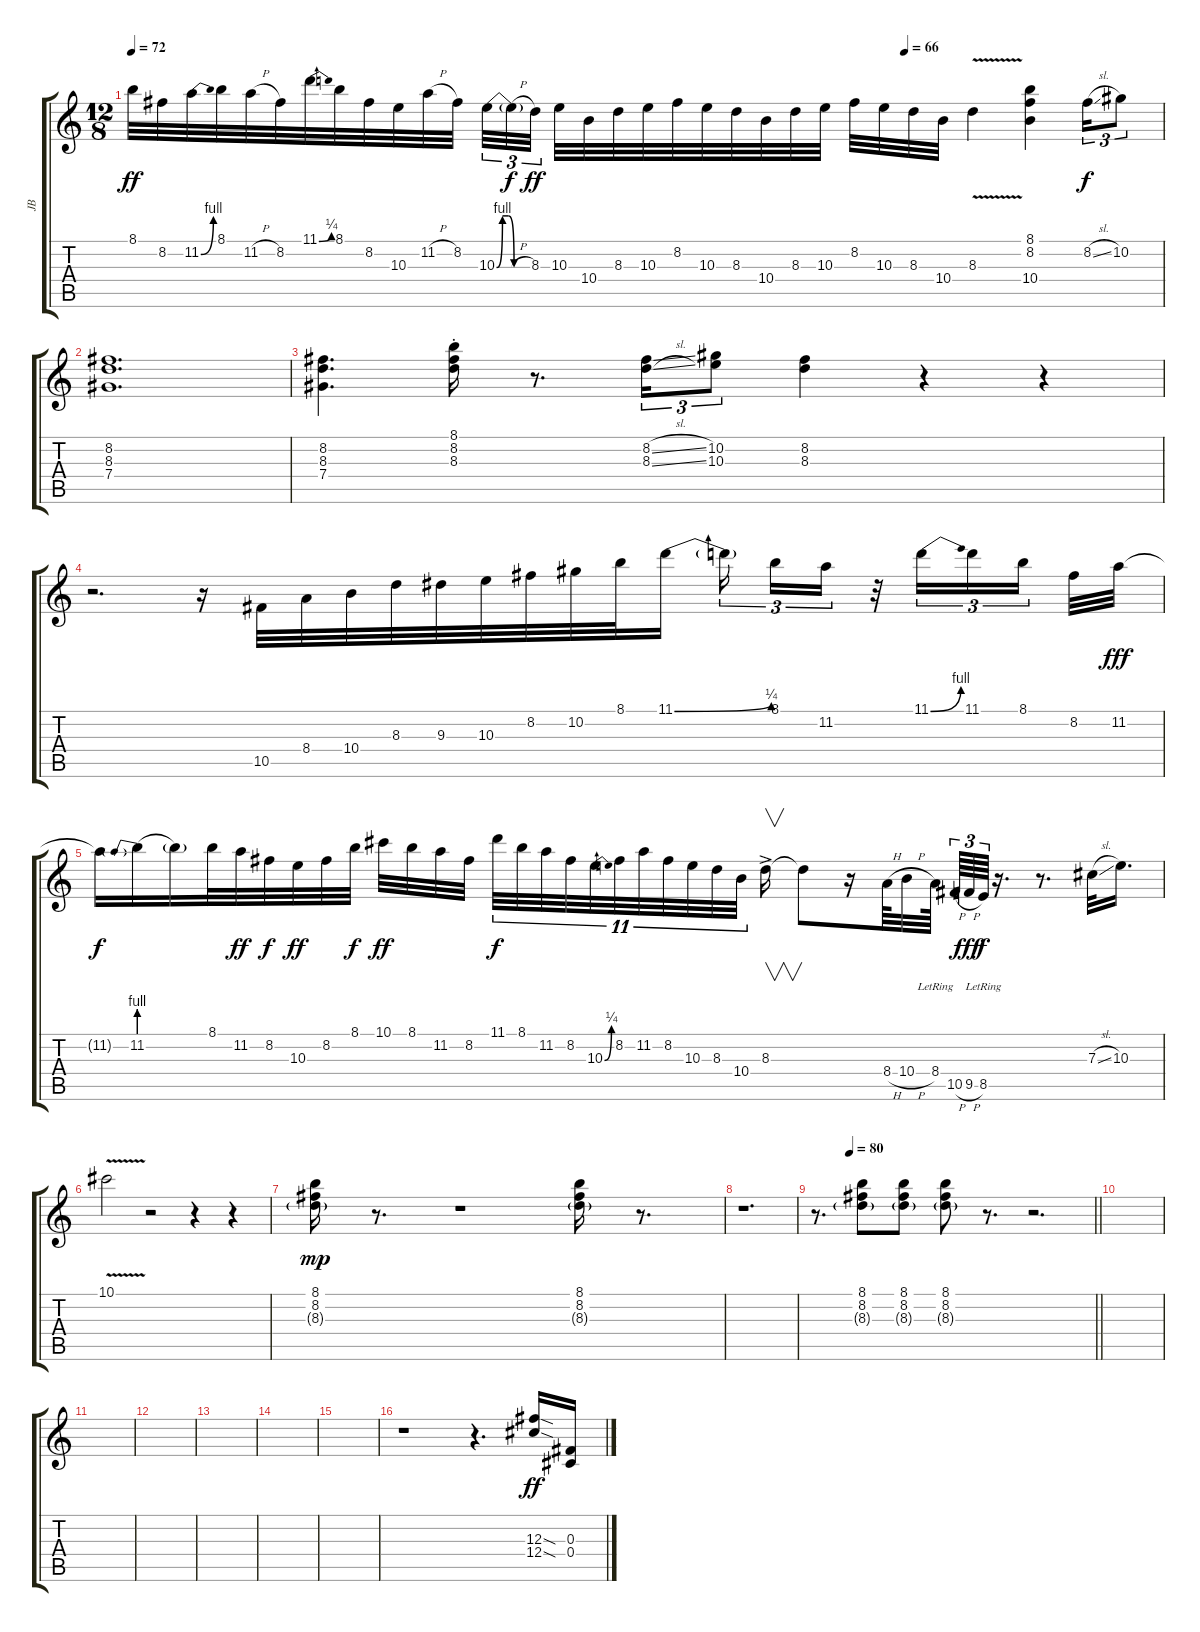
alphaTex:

\track ("JB" "JB") {instrument electricguitarclean}
\staff {score tabs}
\tuning (Eb4 Bb3 Gb3 Db3 Ab2 Eb2) {hide}
\ts (12 8)
\tempo 72
\tempo (66 0.75)
\clef g2
\ks c
8.1.32{dy ff} 8.2.32 11.2{be (bend 0 0 60 4)}.32 8.1.32 11.2{h}.32 8.2.32 11.1{be (bend 0 0 60 1)}.32 8.1.32 8.2.32 10.3.32 11.2{h}.32 8.2.32 10.3{be (custom 0 0 10 4 20 4 30 0 60 0)}.32{tu (3 2)} 10.3{h t}.32{tu (3 2) dy f} 8.3.32{tu (3 2) dy ff beam splitsecondary} 10.3.32 10.4.32 8.3.32 10.3.32 8.2.32 10.3.32 8.3.32 10.4.32 8.3.32 10.3.32 8.2.32 10.3.32 8.3.32 10.4.32 8.3{v}.4 (8.1 8.2 10.4).4 8.2{sl}.16{tu (3 2) dy f} 10.2.8{tu (3 2)} |
(8.2 8.3 7.4).1{d} |
(8.2 8.3 7.4).4{d} (8.1{st} 8.2 8.3).16 r.8{d} (8.2{sl} 8.3{sl}).16{tu (3 2)} (10.2 10.3).8{tu (3 2)} (8.2 8.3).4 r.4 r.4 |
r.2{d} r.16 10.5.32 8.4.32 10.4.32 8.3.32 9.3.32 10.3.32 8.2.32 10.2.32 8.1.32 11.1{be (bend 0 0 60 1)}.16 11.1{t}.16{tu (3 2) beam split} 8.1.16{tu (3 2)} 11.2.16{tu (3 2)} r.32 11.1{be (bend 0 0 60 4)}.16{tu (3 2)} 11.1.16{tu (3 2)} 8.1.16{tu (3 2) beam splitsecondary} 8.2.32 11.2.32{dy fff} |
11.2{t}.16{dy f} 11.2{be (prebend 0 4 60 4)}.16 11.2{t}.16 8.1.32 11.2.32{dy ff} 8.2.32{dy f} 10.3.32{dy ff} 8.2.32 8.1.32{dy f} 10.1.32{dy ff} 8.1.32 11.2.32 8.2.32{beam splitsecondary} 11.1.32{tu (11 8) dy f} 8.1.32{tu (11 8)} 11.2.32{tu (11 8)} 8.2.32{tu (11 8)} 10.3{be (bend 0 0 60 1)}.32{tu (11 8)} 8.2.32{tu (11 8)} 11.2.32{tu (11 8)} 8.2.32{tu (11 8)} 10.3.32{tu (11 8)} 8.3.32{tu (11 8)} 10.4.32{tu (11 8)} 8.3{ac}.16{v} 8.3{t}.8 r.16 8.4{h}.64 10.4{h}.32 8.4{lr}.64{beam splitsecondary} 10.5{h}.64{tu (3 2)} 9.5{h}.64{tu (3 2) dy fff} 8.5{lr}.64{tu (3 2) dy f} r.16{d} r.8{d} 7.3{sl}.32 10.3.16{d} |
10.1{v}.2 r.2 r.4 r.4 |
(8.1 8.2 8.3{g}).16{dy mp} r.8{d} r.1 (8.1 8.2 8.3{g}).16 r.8{d} |
r.1{d} |
\tempo (80 0.125)
\barLineRight lightlight
r.8{d} (8.1 8.2 8.3{g}).8 (8.1 8.2 8.3{g}).8 (8.1 8.2 8.3{g}).8 r.8{d} r.2{d} |
|
|
|
|
|
|
r.1 r.4{d} (12.3{sod} 12.4{sod}).16{dy ff} (0.3 0.4).16
